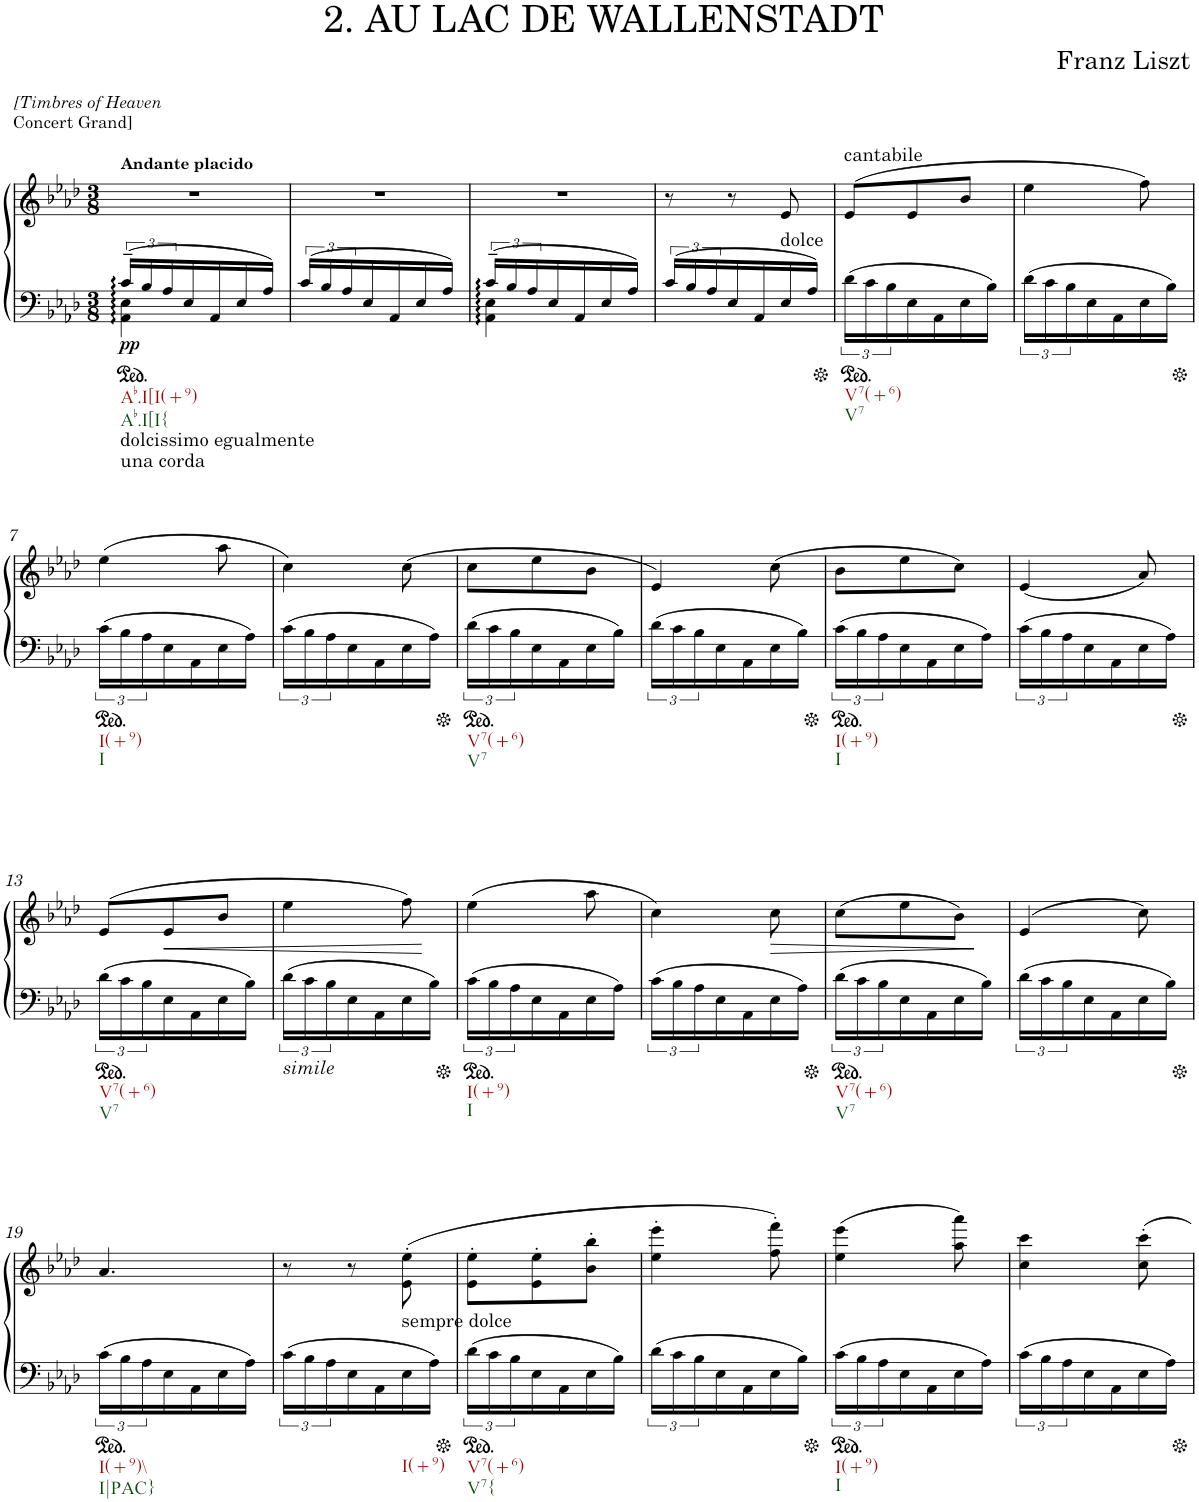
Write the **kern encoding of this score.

**kern	**kern	**dynam
*part1	*part1	*part1
*staff2	*staff1	*staff1/2
*I"Piano	*	*
*I'Pno.	*	*
*clefF4	*clefG2	*
*k[b-e-a-d-]	*k[b-e-a-d-]	*
*M3/8	*M3/8	*
=1	=1	=1
*^	*	*
!	!	!LO:TX:a:B:t=Andante placido	!
!LO:TX:b:t=dolcissimo egualmente	!	!	!
!LO:TX:b:t=una corda	!	!	!
!LO:TX:b:t=Ab.I[I(+9)	!	!	!
!LO:TX:b:t=Ab.I[I{	!	!	!
!	!	!	!LO:DY:b=2
24c~/LL	4AA-\ 4E-\	4.r	pp
24B-/	.	.	.
24A-/	.	.	.
16E-/	.	.	.
16AA-/	.	.	.
16E-/	8ryy	.	.
16A-/JJ	.	.	.
*v	*v	*	*
=2	=2	=2
24c/LL	4.r	.
24B-/	.	.
24A-/	.	.
16E-/	.	.
16AA-/	.	.
16E-/	.	.
16A-/JJ	.	.
=3	=3	=3
*^	*	*
24c~/LL	4AA-\ 4E-\	4.r	.
24B-/	.	.	.
24A-/	.	.	.
16E-/	.	.	.
16AA-/	.	.	.
16E-/	8ryy	.	.
16A-/JJ	.	.	.
*v	*v	*	*
=4	=4	=4
24c/LL	8r	.
24B-/	.	.
24A-/	.	.
16E-/	8r	.
16AA-/	.	.
!	!LO:TX:b:t=dolce	!
16E-/	8e-/	.
16A-/JJ	.	.
=5	=5	=5
!	!LO:TX:a:t=cantabile	!
!LO:TX:b:t=V7(+6)	!	!
!LO:TX:b:t=V7	!	!
24d-\LL	(8e-/L	.
24c\	.	.
24B-\	.	.
16E-\	8e-/	.
16AA-\	.	.
16E-\	8b-/J	.
16B-\JJ	.	.
=6	=6	=6
24d-\LL	4ee-\	.
24c\	.	.
24B-\	.	.
16E-\	.	.
16AA-\	.	.
16E-\	8ff\)	.
16B-\JJ	.	.
!!LO:LB:g=z
=7	=7	=7
!LO:TX:b:t=I(+9)	!	!
!LO:TX:b:t=I	!	!
24c\LL	(4ee-\	.
24B-\	.	.
24A-\	.	.
16E-\	.	.
16AA-\	.	.
16E-\	8aa-\	.
16A-\JJ	.	.
=8	=8	=8
24c\LL	4cc\)	.
24B-\	.	.
24A-\	.	.
16E-\	.	.
16AA-\	.	.
16E-\	(8cc\	.
16A-\JJ	.	.
=9	=9	=9
!LO:TX:b:t=V7(+6)	!	!
!LO:TX:b:t=V7	!	!
24d-\LL	8cc\L	.
24c\	.	.
24B-\	.	.
16E-\	8ee-\	.
16AA-\	.	.
16E-\	8b-\J	.
16B-\JJ	.	.
=10	=10	=10
24d-\LL	4e-/)	.
24c\	.	.
24B-\	.	.
16E-\	.	.
16AA-\	.	.
16E-\	(8cc\	.
16B-\JJ	.	.
=11	=11	=11
!LO:TX:b:t=I(+9)	!	!
!LO:TX:b:t=I	!	!
24c\LL	8b-\L	.
24B-\	.	.
24A-\	.	.
16E-\	8ee-\	.
16AA-\	.	.
16E-\	8cc\J)	.
16A-\JJ	.	.
=12	=12	=12
24c\LL	(4e-/	.
24B-\	.	.
24A-\	.	.
16E-\	.	.
16AA-\	.	.
16E-\	8a-/)	.
16A-\JJ	.	.
!!LO:LB:g=z
=13	=13	=13
!LO:TX:b:t=V7(+6)	!	!
!LO:TX:b:t=V7	!	!
24d-\LL	(8e-/L	.
24c\	.	.
24B-\	.	.
16E-\	8e-/	.
16AA-\	.	.
16E-\	8b-/J	.
16B-\JJ	.	.
=14	=14	=14
!LO:TX:b:i:t=simile	!	!
24d-\LL	4ee-\	.
24c\	.	.
24B-\	.	.
16E-\	.	.
16AA-\	.	.
16E-\	8ff\)	.
16B-\JJ	.	.
=15	=15	=15
!LO:TX:b:t=I(+9)	!	!
!LO:TX:b:t=I	!	!
24c\LL	(4ee-\	.
24B-\	.	.
24A-\	.	.
16E-\	.	.
16AA-\	.	.
16E-\	8aa-\	.
16A-\JJ	.	.
=16	=16	=16
24c\LL	4cc\)	.
24B-\	.	.
24A-\	.	.
16E-\	.	.
16AA-\	.	.
16E-\	8cc\	.
16A-\JJ	.	.
=17	=17	=17
!LO:TX:b:t=V7(+6)	!	!
!LO:TX:b:t=V7	!	!
24d-\LL	(8cc\L	.
24c\	.	.
24B-\	.	.
16E-\	8ee-\	.
16AA-\	.	.
16E-\	8b-\J)	.
16B-\JJ	.	.
=18	=18	=18
24d-\LL	(4e-/	.
24c\	.	.
24B-\	.	.
16E-\	.	.
16AA-\	.	.
16E-\	8cc\)	.
16B-\JJ	.	.
!!LO:LB:g=z
=19	=19	=19
!LO:TX:b:t=I(+9)\\	!	!
!LO:TX:b:t=I|PAC}	!	!
24c\LL	4.a-/	.
24B-\	.	.
24A-\	.	.
16E-\	.	.
16AA-\	.	.
16E-\	.	.
16A-\JJ	.	.
=20	=20	=20
24c\LL	8r	.
24B-\	.	.
24A-\	.	.
16E-\	8r	.
16AA-\	.	.
!	!LO:TX:b:t=sempre dolce	!
!LO:TX:b:t=I(+9)	!	!
16E-\	(8e-\' 8ee-\'	.
16A-\JJ	.	.
=21	=21	=21
!LO:TX:b:t=V7(+6)	!	!
!LO:TX:b:t=V7{	!	!
24d-\LL	8e-\' 8ee-\'L	.
24c\	.	.
24B-\	.	.
16E-\	8e-\' 8ee-\'	.
16AA-\	.	.
16E-\	8b-\' 8bb-\'J	.
16B-\JJ	.	.
=22	=22	=22
24d-\LL	4ee-\' 4eee-\'	.
24c\	.	.
24B-\	.	.
16E-\	.	.
16AA-\	.	.
16E-\	8ff\' 8fff\')	.
16B-\JJ	.	.
=23	=23	=23
!LO:TX:b:t=I(+9)	!	!
!LO:TX:b:t=I	!	!
24c\LL	(4ee-\ 4eee-\	.
24B-\	.	.
24A-\	.	.
16E-\	.	.
16AA-\	.	.
16E-\	8aa-\ 8aaa-\)	.
16A-\JJ	.	.
=24	=24	=24
24c\LL	4cc\ 4ccc\	.
24B-\	.	.
24A-\	.	.
16E-\	.	.
16AA-\	.	.
16E-\	8cc\' 8ccc\'	.
16A-\JJ	.	.
=	=	=
*-	*-	*-
